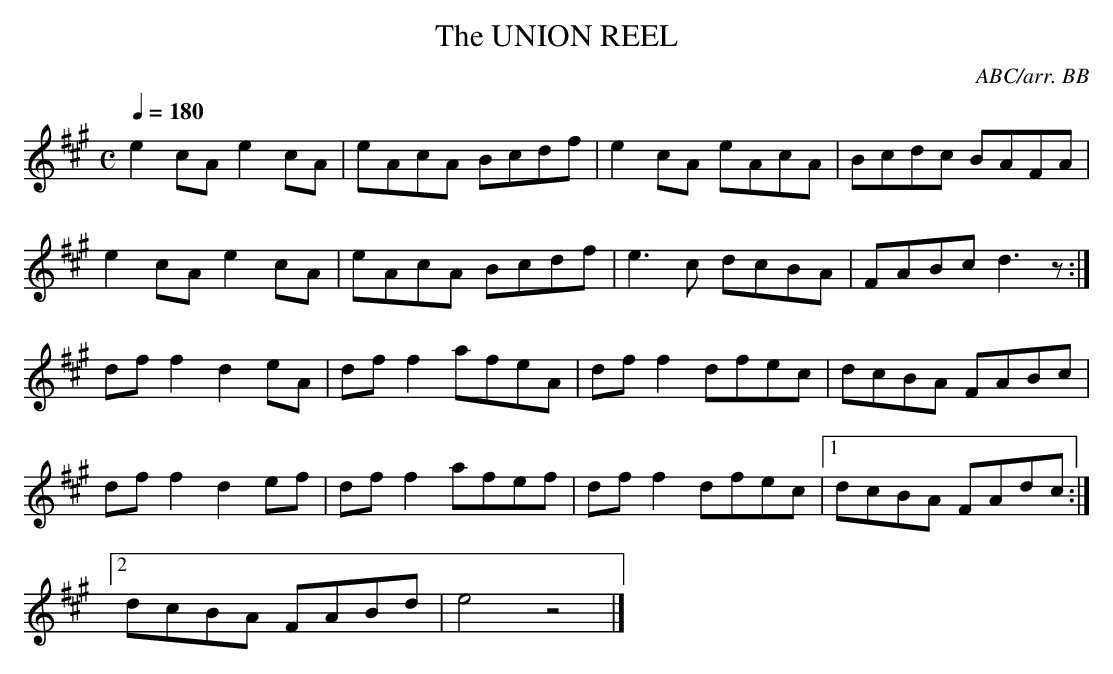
X:1
T:UNION REEL, The
C:ABC/arr. BB
in the mvbt folder (t/f 41). That\'92s also De Danann\'92s
version.
L:1/8
Q:1/4=180
M:C
K:A
e2cA e2cA|eAcA Bcdf|e2cA eAcA|Bcdc BAFA|
e2cA e2cA|eAcA Bcdf|e3c dcBA|FABc d3z:|
dff2 d2eA|dff2 afeA|dff2 dfec|dcBA FABc|
dff2 d2ef|dff2 afef|dff2 dfec|1 dcBA FAdc :|
[2 dcBA FABd|e4z4|]
